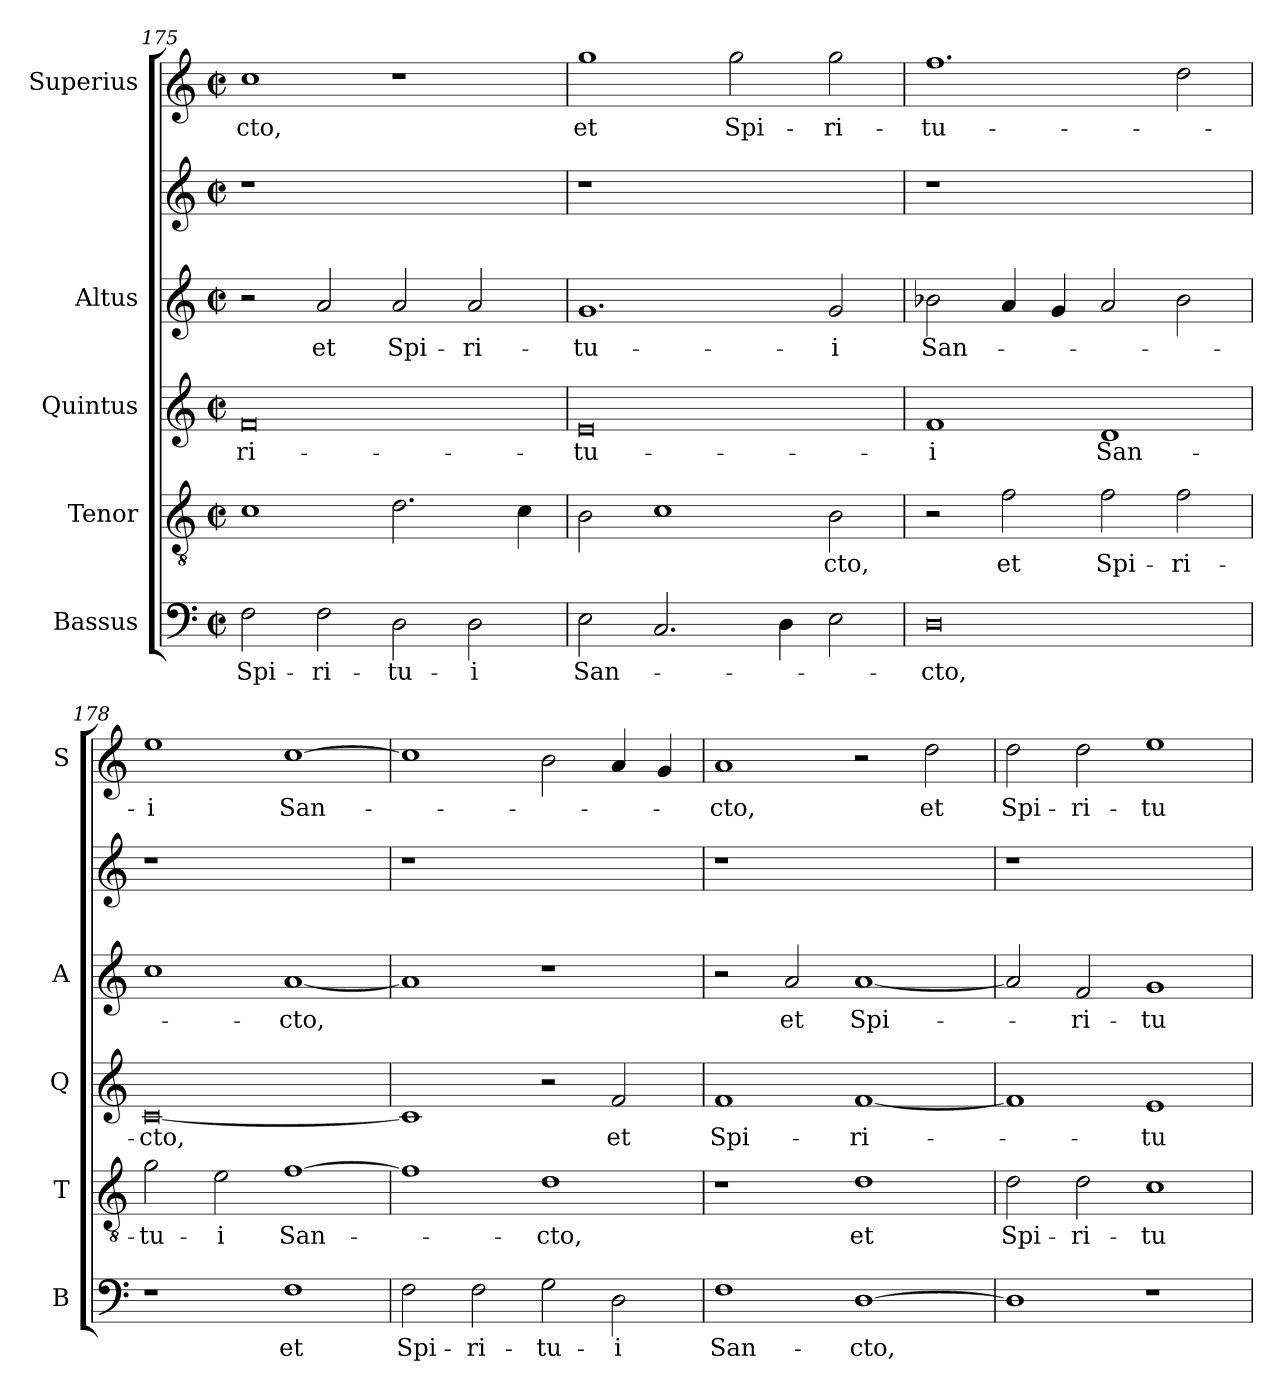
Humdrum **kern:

**kern	**text	**kern	**text	**kern	**text	**kern	**text	**kern	**kern	**text
*part6	*part6	*part5	*part5	*part4	*part4	*part3	*part3	*part2	*part1	*part1
*staff6	*staff6	*staff5	*staff5	*staff4	*staff4	*staff3	*staff3	*staff2	*staff1	*staff1
*I"Bassus	*	*I"Tenor	*	*I"Quintus	*	*I"Altus	*	*	*I"Superius	*
*I'B	*	*I'T	*	*I'Q	*	*I'A	*	*	*I'S	*
*clefF4	*	*clefGv2	*	*clefG2	*	*clefG2	*	*clefG2	*clefG2	*
*k[]	*	*k[]	*	*k[]	*	*k[]	*	*k[]	*k[]	*
*C:	*	*C:	*	*C:	*	*C:	*	*C:	*C:	*
*M2/2	*	*M2/2	*	*M2/2	*	*M2/2	*	*M2/2	*M2/2	*
*met(c|)	*	*met(c|)	*	*met(c|)	*	*met(c|)	*	*met(c|)	*met(c|)	*
=175	=175	=175	=175	=175	=175	=175	=175	=175	=175	=175
!	!LO:LY:b	!	!	!	!LO:LY:b	!	!	!	!	!LO:LY:b
2F\	Spi-	1c	.	0f	-ri-	2r	.	1r	1cc	-cto,
!	!LO:LY:b	!	!	!	!	!	!LO:LY:b	!	!	!
2F\	-ri-	.	.	.	.	2a/	et	.	.	.
!	!LO:LY:b	!	!	!	!	!	!LO:LY:b	!	!	!
2D\	-tu-	2.d\	.	.	.	2a/	Spi-	1ryy	1r	.
!	!LO:LY:b	!	!	!	!	!	!LO:LY:b	!	!	!
2D\	-i	.	.	.	.	2a/	-ri-	.	.	.
.	.	4c\	.	.	.	.	.	.	.	.
!!LO:PB:g=z
=176	=176	=176	=176	=176	=176	=176	=176	=176	=176	=176
!	!LO:LY:b	!	!	!	!LO:LY:b	!	!LO:LY:b	!	!	!LO:LY:b
2E\	San-	2B\	.	0e	-tu-	1.g	-tu-	1r	1gg	et
2.C/	.	1c	.	.	.	.	.	.	.	.
!	!	!	!	!	!	!	!	!	!	!LO:LY:b
.	.	.	.	.	.	.	.	1ryy	2gg\	Spi-
4D\	.	.	.	.	.	.	.	.	.	.
!	!	!	!LO:LY:b	!	!	!	!LO:LY:b	!	!	!LO:LY:b
2E\	.	2B\	-cto,	.	.	2g/	-i	.	2gg\	-ri-
=177	=177	=177	=177	=177	=177	=177	=177	=177	=177	=177
!	!LO:LY:b	!	!	!	!LO:LY:b	!	!LO:LY:b	!	!	!LO:LY:b
0D	-cto,	2r	.	1f	-i	2b-X\	San-	1r	1.ff	-tu-
!	!	!	!LO:LY:b	!	!	!	!	!	!	!
.	.	2f\	et	.	.	4a/	.	.	.	.
.	.	.	.	.	.	4g/	.	.	.	.
!	!	!	!LO:LY:b	!	!LO:LY:b	!	!	!	!	!
.	.	2f\	Spi-	1d	San-	2a/	.	1ryy	.	.
!	!	!	!LO:LY:b	!	!	!	!	!	!	!
.	.	2f\	-ri-	.	.	2b-\	.	.	2dd\	.
=178	=178	=178	=178	=178	=178	=178	=178	=178	=178	=178
!	!	!	!LO:LY:b	!	!LO:LY:b	!	!	!	!	!LO:LY:b
1r	.	2g\	-tu-	[0c	-cto,	1cc	.	1r	1ee	-i
!	!	!	!LO:LY:b	!	!	!	!	!	!	!
.	.	2e\	-i	.	.	.	.	.	.	.
!	!LO:LY:b	!	!LO:LY:b	!	!	!	!LO:LY:b	!	!	!LO:LY:b
1F	et	[1f	San-	.	.	[1a	-cto,	1ryy	[1cc	San-
=179	=179	=179	=179	=179	=179	=179	=179	=179	=179	=179
!	!LO:LY:b	!	!	!	!	!	!	!	!	!
2F\	Spi-	1f]	.	1c]	.	1a]	.	1r	1cc]	.
!	!LO:LY:b	!	!	!	!	!	!	!	!	!
2F\	-ri-	.	.	.	.	.	.	.	.	.
!	!LO:LY:b	!	!LO:LY:b	!	!	!	!	!	!	!
2G\	-tu-	1d	-cto,	2r	.	1r	.	1ryy	2b\	.
!	!LO:LY:b	!	!	!	!LO:LY:b	!	!	!	!	!
2D\	-i	.	.	2f/	et	.	.	.	4a/	.
.	.	.	.	.	.	.	.	.	4g/	.
=180	=180	=180	=180	=180	=180	=180	=180	=180	=180	=180
!	!LO:LY:b	!	!	!	!LO:LY:b	!	!	!	!	!LO:LY:b
1F	San-	1r	.	1f	Spi-	2r	.	1r	1a	-cto,
!	!	!	!	!	!	!	!LO:LY:b	!	!	!
.	.	.	.	.	.	2a/	et	.	.	.
!	!LO:LY:b	!	!LO:LY:b	!	!LO:LY:b	!	!LO:LY:b	!	!	!
[1D	-cto,	1d	et	[1f	-ri-	[1a	Spi-	1ryy	2r	.
!	!	!	!	!	!	!	!	!	!	!LO:LY:b
.	.	.	.	.	.	.	.	.	2dd\	et
=181	=181	=181	=181	=181	=181	=181	=181	=181	=181	=181
!	!	!	!LO:LY:b	!	!	!	!	!	!	!LO:LY:b
1D]	.	2d\	Spi-	1f]	.	2a/]	.	1r	2dd\	Spi-
!	!	!	!LO:LY:b	!	!	!	!LO:LY:b	!	!	!LO:LY:b
.	.	2d\	-ri-	.	.	2f/	-ri-	.	2dd\	-ri-
!	!	!	!LO:LY:b	!	!LO:LY:b	!	!LO:LY:b	!	!	!LO:LY:b
1r	.	1c	-tu-	1e	-tu-	1g	-tu-	1ryy	1ee	-tu-
=	=	=	=	=	=	=	=	=	=	=
*-	*-	*-	*-	*-	*-	*-	*-	*-	*-	*-
